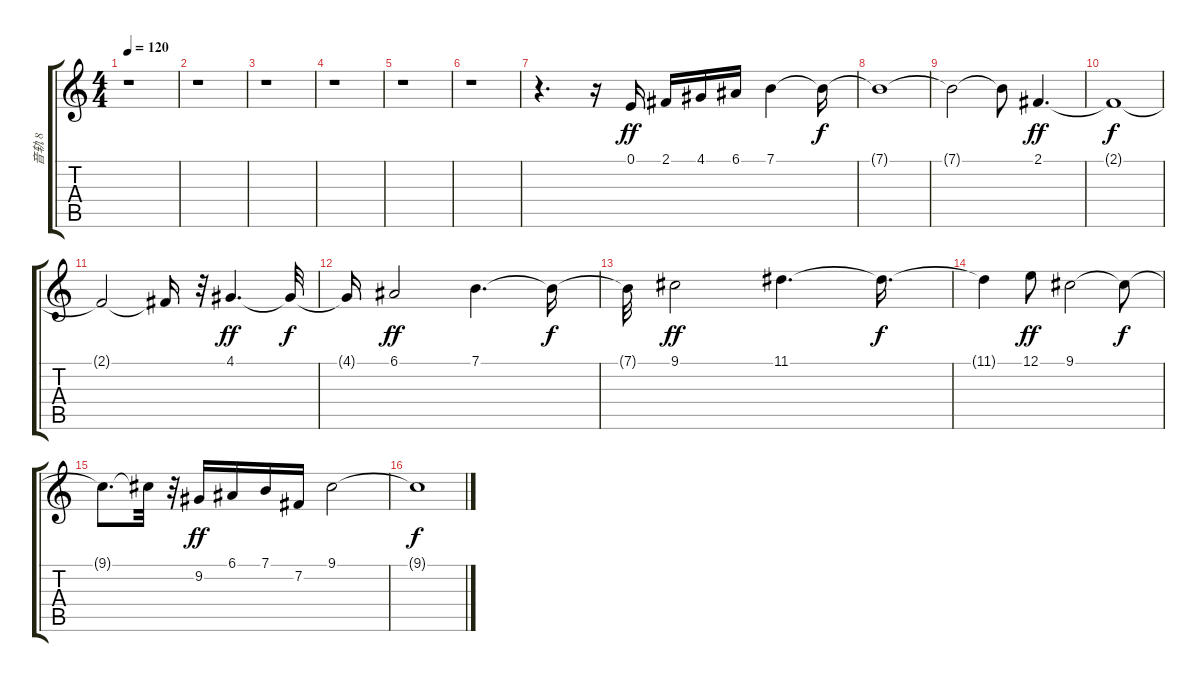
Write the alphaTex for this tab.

\track ("音轨 8" "音轨 8") {instrument fx5brightness}
\staff {score tabs}
\tuning (E4 B3 G3 D3 A2 E2) {hide}
\ts (4 4)
\tempo 120
\clef g2
\ks c
r.1{dy ff} |
r.1 |
r.1 |
r.1 |
r.1 |
r.1 |
r.4{d} r.16 0.1.16{volume 15} 2.1.16 4.1.16 6.1.16 7.1.4 7.1{t}.16{dy f} |
7.1{t}.1 |
7.1{t}.2 7.1{t}.8 2.1.4{d dy ff} |
2.1{t}.1{dy f} |
2.1{t}.2 2.1{t}.16 r.32 4.1.4{d dy ff} 4.1{t}.32{dy f} |
4.1{t}.16 6.1.2{dy ff} 7.1.4{d} 7.1{t}.16{dy f} |
7.1{t}.32 9.1.2{dy ff} 11.1.4{d} 11.1{t}.16{d dy f} |
11.1{t}.4 12.1.8{dy ff} 9.1.2 9.1{t}.8{dy f} |
9.1{t}.8{d} 9.1{t}.32 r.32 9.2.16{dy ff} 6.1.16 7.1.16 7.2.16 9.1.2 |
9.1{t}.1{dy f}
